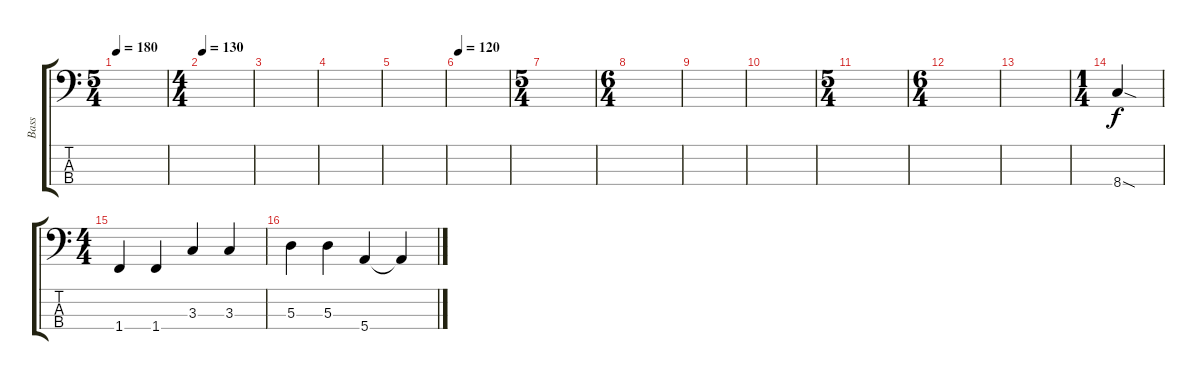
\track ("Bass " "Bass ") {instrument electricbasspick}
\staff {score tabs}
\tuning (G2 D2 A1 E1) {hide}
\ts (5 4)
\tempo 180
\clef f4
\ks c
|
\ts (4 4)
\tempo 130
|
|
|
|
\tempo 120
|
\ts (5 4)
|
\ts (6 4)
|
|
|
\ts (5 4)
|
\ts (6 4)
|
|
\ts (1 4)
8.4{sod}.4 |
\ts (4 4)
1.4.4 1.4.4 3.3.4 3.3.4 |
5.3.4 5.3.4 5.4.4 5.4{t}.4
